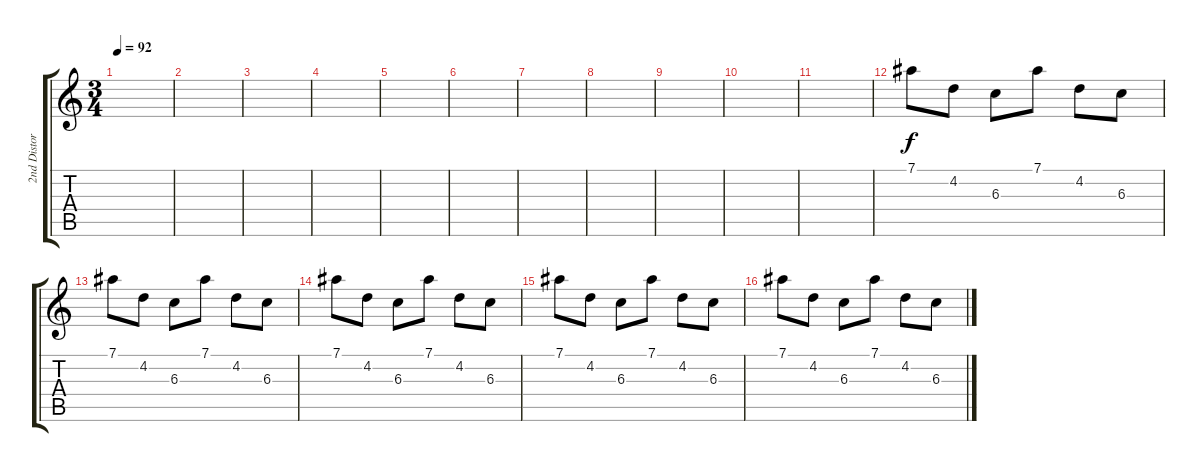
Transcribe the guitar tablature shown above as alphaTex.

\track ("2nd Distortion" "2nd Distor") {instrument distortionguitar}
\staff {score tabs}
\tuning (Eb4 Bb3 Gb3 Db3 Ab2 Eb2) {hide}
\ts (3 4)
\tempo 92
\clef g2
\ks c
|
|
|
|
|
|
|
|
|
|
|
7.1.8 4.2.8 6.3.8 7.1.8 4.2.8 6.3.8 |
7.1.8 4.2.8 6.3.8 7.1.8 4.2.8 6.3.8 |
7.1.8 4.2.8 6.3.8 7.1.8 4.2.8 6.3.8 |
7.1.8 4.2.8 6.3.8 7.1.8 4.2.8 6.3.8 |
7.1.8 4.2.8 6.3.8 7.1.8 4.2.8 6.3.8
